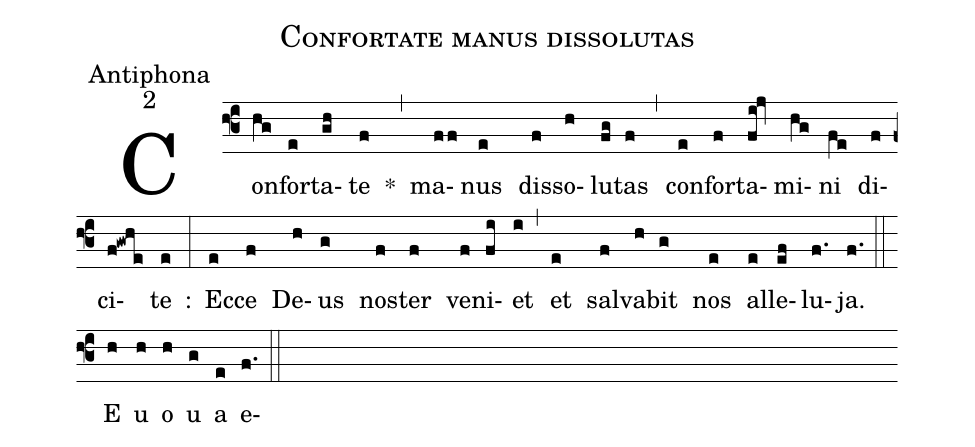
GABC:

name:Confortate manus dissolutas;
office-part:Antiphona;
mode:2;
%%
(f3) Con(hg)for(e)ta(gh)te(f) *(,) ma(ff)nus(e) dis(f)so(h)lu(fg)tas(f) (,) con(e)for(f)ta(fi!jv)mi(hg)ni(fe) di(f)ci(f!gwhe)te(e) :(:) Ec(e)ce(f) De(h)us(g) nos(f)ter(f) ve(f)ni(fi)et(i) (,) et(e) sal(f)va(h)bit(g) nos(e) al(e)le(ef)lu(f.)ja.(f.) (::) <eu>E(h) u(h) o(h) u(g) a(e) e(f.)</eu> (::)
